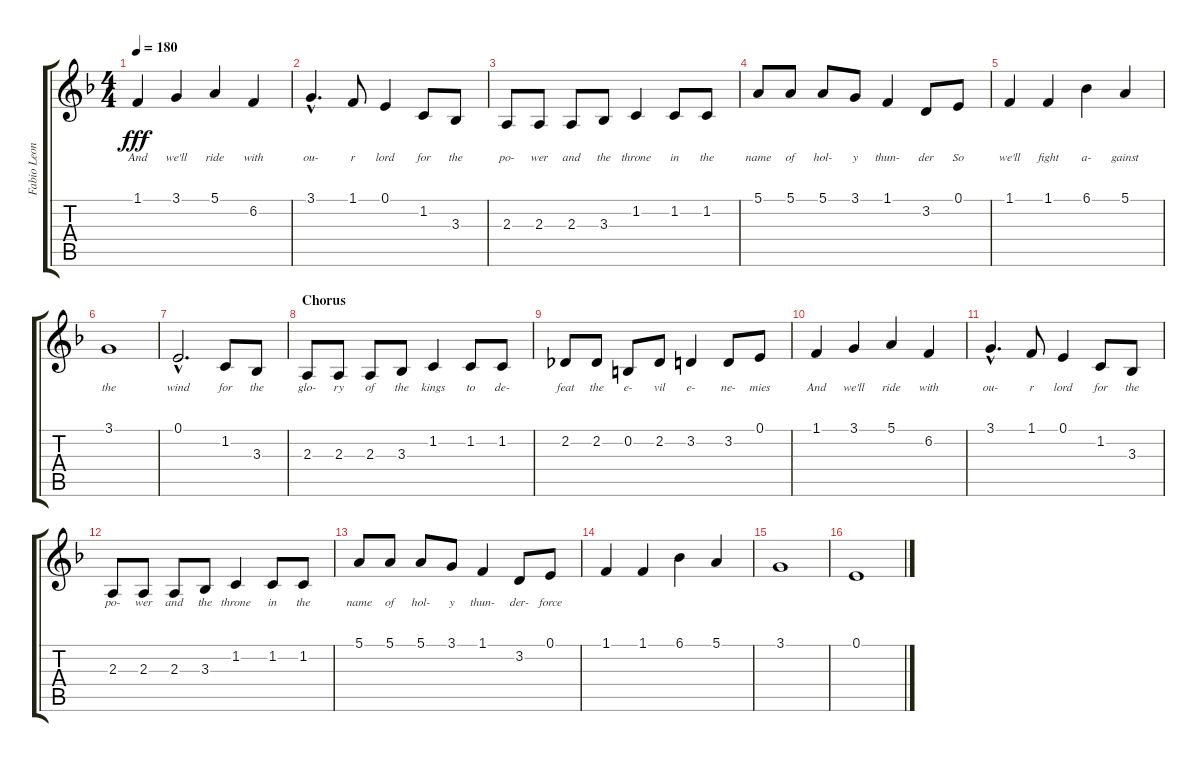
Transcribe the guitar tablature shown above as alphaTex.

\track ("Fabio Leone" "Fabio Leon") {instrument lead2sawtooth}
\staff {score tabs}
\tuning (E4 B3 G3 D3 A2 E2) {hide}
\ts (4 4)
\tempo 180
\clef g2
\ks dminor
1.1.4{lyrics (0 "And") lyrics (1 "") lyrics (2 "") lyrics (3 "") lyrics (4 "") dy fff} 3.1.4{lyrics (0 "we'll") lyrics (1 "") lyrics (2 "") lyrics (3 "") lyrics (4 "")} 5.1.4{lyrics (0 "ride") lyrics (1 "") lyrics (2 "") lyrics (3 "") lyrics (4 "")} 6.2.4{lyrics (0 "with") lyrics (1 "") lyrics (2 "") lyrics (3 "") lyrics (4 "")} |
3.1{hac}.4{d lyrics (0 "ou-") lyrics (1 "") lyrics (2 "") lyrics (3 "") lyrics (4 "")} 1.1.8{lyrics (0 "r") lyrics (1 "") lyrics (2 "") lyrics (3 "") lyrics (4 "")} 0.1.4{lyrics (0 "lord") lyrics (1 "") lyrics (2 "") lyrics (3 "") lyrics (4 "")} 1.2.8{lyrics (0 "for") lyrics (1 "") lyrics (2 "") lyrics (3 "") lyrics (4 "")} 3.3.8{lyrics (0 "the") lyrics (1 "") lyrics (2 "") lyrics (3 "") lyrics (4 "")} |
2.3.8{lyrics (0 "po-") lyrics (1 "") lyrics (2 "") lyrics (3 "") lyrics (4 "")} 2.3.8{lyrics (0 "wer") lyrics (1 "") lyrics (2 "") lyrics (3 "") lyrics (4 "")} 2.3.8{lyrics (0 "and") lyrics (1 "") lyrics (2 "") lyrics (3 "") lyrics (4 "")} 3.3.8{lyrics (0 "the") lyrics (1 "") lyrics (2 "") lyrics (3 "") lyrics (4 "")} 1.2.4{lyrics (0 "throne") lyrics (1 "") lyrics (2 "") lyrics (3 "") lyrics (4 "")} 1.2.8{lyrics (0 "in") lyrics (1 "") lyrics (2 "") lyrics (3 "") lyrics (4 "")} 1.2.8{lyrics (0 "the") lyrics (1 "") lyrics (2 "") lyrics (3 "") lyrics (4 "")} |
5.1.8{lyrics (0 "name") lyrics (1 "") lyrics (2 "") lyrics (3 "") lyrics (4 "")} 5.1.8{lyrics (0 "of") lyrics (1 "") lyrics (2 "") lyrics (3 "") lyrics (4 "")} 5.1.8{lyrics (0 "hol-") lyrics (1 "") lyrics (2 "") lyrics (3 "") lyrics (4 "")} 3.1.8{lyrics (0 "y") lyrics (1 "") lyrics (2 "") lyrics (3 "") lyrics (4 "")} 1.1.4{lyrics (0 "thun-") lyrics (1 "") lyrics (2 "") lyrics (3 "") lyrics (4 "")} 3.2.8{lyrics (0 "der") lyrics (1 "") lyrics (2 "") lyrics (3 "") lyrics (4 "")} 0.1.8{lyrics (0 "So") lyrics (1 "") lyrics (2 "") lyrics (3 "") lyrics (4 "")} |
1.1.4{lyrics (0 "we'll") lyrics (1 "") lyrics (2 "") lyrics (3 "") lyrics (4 "")} 1.1.4{lyrics (0 "fight") lyrics (1 "") lyrics (2 "") lyrics (3 "") lyrics (4 "")} 6.1.4{lyrics (0 "a-") lyrics (1 "") lyrics (2 "") lyrics (3 "") lyrics (4 "")} 5.1.4{lyrics (0 "gainst") lyrics (1 "") lyrics (2 "") lyrics (3 "") lyrics (4 "")} |
3.1.1{lyrics (0 "the") lyrics (1 "") lyrics (2 "") lyrics (3 "") lyrics (4 "")} |
0.1{hac}.2{d lyrics (0 "wind") lyrics (1 "") lyrics (2 "") lyrics (3 "") lyrics (4 "")} 1.2.8{lyrics (0 "for") lyrics (1 "") lyrics (2 "") lyrics (3 "") lyrics (4 "")} 3.3.8{lyrics (0 "the") lyrics (1 "") lyrics (2 "") lyrics (3 "") lyrics (4 "")} |
\section ("" "Chorus")
2.3.8{lyrics (0 "glo-") lyrics (1 "") lyrics (2 "") lyrics (3 "") lyrics (4 "")} 2.3.8{lyrics (0 "ry") lyrics (1 "") lyrics (2 "") lyrics (3 "") lyrics (4 "")} 2.3.8{lyrics (0 "of") lyrics (1 "") lyrics (2 "") lyrics (3 "") lyrics (4 "")} 3.3.8{lyrics (0 "the") lyrics (1 "") lyrics (2 "") lyrics (3 "") lyrics (4 "")} 1.2.4{lyrics (0 "kings") lyrics (1 "") lyrics (2 "") lyrics (3 "") lyrics (4 "")} 1.2.8{lyrics (0 "to") lyrics (1 "") lyrics (2 "") lyrics (3 "") lyrics (4 "")} 1.2.8{lyrics (0 "de-") lyrics (1 "") lyrics (2 "") lyrics (3 "") lyrics (4 "")} |
2.2.8{lyrics (0 "feat") lyrics (1 "") lyrics (2 "") lyrics (3 "") lyrics (4 "")} 2.2.8{lyrics (0 "the") lyrics (1 "") lyrics (2 "") lyrics (3 "") lyrics (4 "")} 0.2.8{lyrics (0 "e-") lyrics (1 "") lyrics (2 "") lyrics (3 "") lyrics (4 "")} 2.2.8{lyrics (0 "vil") lyrics (1 "") lyrics (2 "") lyrics (3 "") lyrics (4 "")} 3.2.4{lyrics (0 "e-") lyrics (1 "") lyrics (2 "") lyrics (3 "") lyrics (4 "")} 3.2.8{lyrics (0 "ne-") lyrics (1 "") lyrics (2 "") lyrics (3 "") lyrics (4 "")} 0.1.8{lyrics (0 "mies") lyrics (1 "") lyrics (2 "") lyrics (3 "") lyrics (4 "")} |
1.1.4{lyrics (0 "And") lyrics (1 "") lyrics (2 "") lyrics (3 "") lyrics (4 "")} 3.1.4{lyrics (0 "we'll") lyrics (1 "") lyrics (2 "") lyrics (3 "") lyrics (4 "")} 5.1.4{lyrics (0 "ride") lyrics (1 "") lyrics (2 "") lyrics (3 "") lyrics (4 "")} 6.2.4{lyrics (0 "with") lyrics (1 "") lyrics (2 "") lyrics (3 "") lyrics (4 "")} |
3.1{hac}.4{d lyrics (0 "ou-") lyrics (1 "") lyrics (2 "") lyrics (3 "") lyrics (4 "")} 1.1.8{lyrics (0 "r") lyrics (1 "") lyrics (2 "") lyrics (3 "") lyrics (4 "")} 0.1.4{lyrics (0 "lord") lyrics (1 "") lyrics (2 "") lyrics (3 "") lyrics (4 "")} 1.2.8{lyrics (0 "for") lyrics (1 "") lyrics (2 "") lyrics (3 "") lyrics (4 "")} 3.3.8{lyrics (0 "the") lyrics (1 "") lyrics (2 "") lyrics (3 "") lyrics (4 "")} |
2.3.8{lyrics (0 "po-") lyrics (1 "") lyrics (2 "") lyrics (3 "") lyrics (4 "")} 2.3.8{lyrics (0 "wer") lyrics (1 "") lyrics (2 "") lyrics (3 "") lyrics (4 "")} 2.3.8{lyrics (0 "and") lyrics (1 "") lyrics (2 "") lyrics (3 "") lyrics (4 "")} 3.3.8{lyrics (0 "the") lyrics (1 "") lyrics (2 "") lyrics (3 "") lyrics (4 "")} 1.2.4{lyrics (0 "throne") lyrics (1 "") lyrics (2 "") lyrics (3 "") lyrics (4 "")} 1.2.8{lyrics (0 "in") lyrics (1 "") lyrics (2 "") lyrics (3 "") lyrics (4 "")} 1.2.8{lyrics (0 "the") lyrics (1 "") lyrics (2 "") lyrics (3 "") lyrics (4 "")} |
5.1.8{lyrics (0 "name") lyrics (1 "") lyrics (2 "") lyrics (3 "") lyrics (4 "")} 5.1.8{lyrics (0 "of") lyrics (1 "") lyrics (2 "") lyrics (3 "") lyrics (4 "")} 5.1.8{lyrics (0 "hol-") lyrics (1 "") lyrics (2 "") lyrics (3 "") lyrics (4 "")} 3.1.8{lyrics (0 "y") lyrics (1 "") lyrics (2 "") lyrics (3 "") lyrics (4 "")} 1.1.4{lyrics (0 "thun-") lyrics (1 "") lyrics (2 "") lyrics (3 "") lyrics (4 "")} 3.2.8{lyrics (0 "der-") lyrics (1 "") lyrics (2 "") lyrics (3 "") lyrics (4 "")} 0.1.8{lyrics (0 "force") lyrics (1 "") lyrics (2 "") lyrics (3 "") lyrics (4 "")} |
1.1.4{lyrics (0 "") lyrics (1 "") lyrics (2 "") lyrics (3 "") lyrics (4 "")} 1.1.4 6.1.4 5.1.4 |
3.1.1 |
0.1.1
